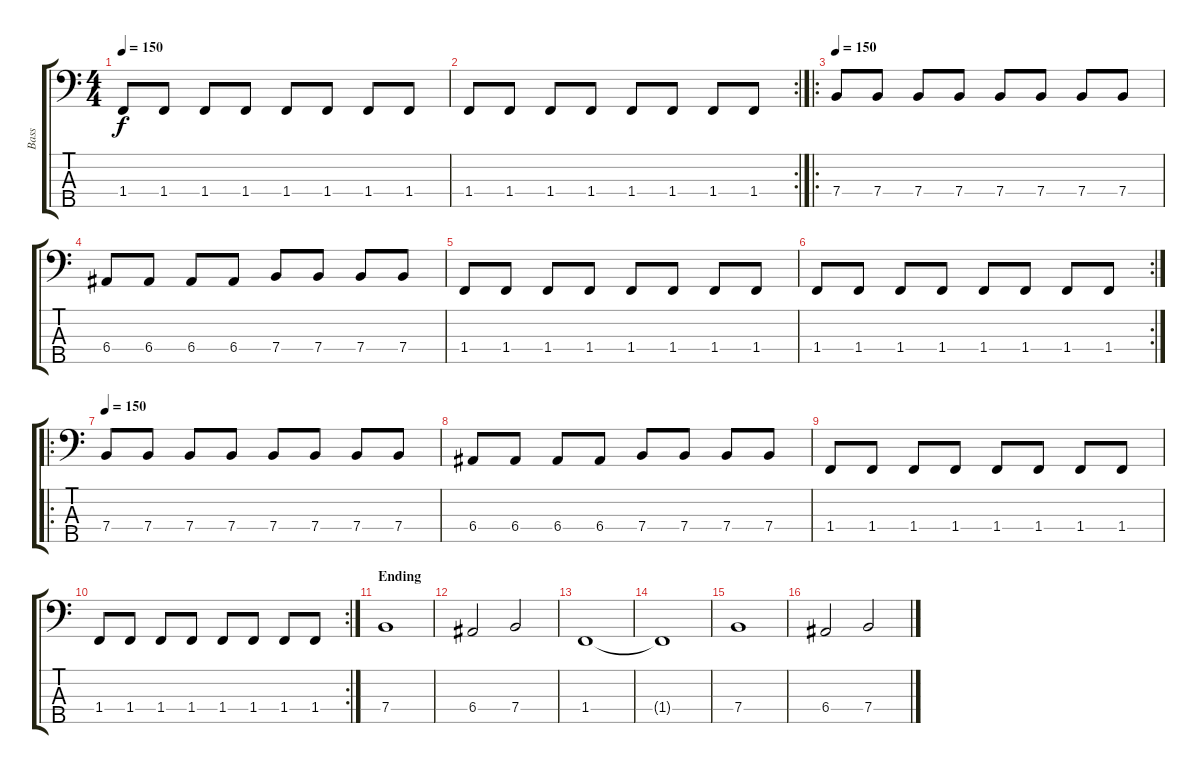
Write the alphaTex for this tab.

\track ("Bass" "Bass") {instrument electricbassfinger}
\staff {score tabs}
\tuning (G2 D2 A1 E1 B0) {hide}
\ts (4 4)
\tempo 150
\clef f4
\ks c
1.4.8{dy f} 1.4.8 1.4.8 1.4.8 1.4.8 1.4.8 1.4.8 1.4.8 |
\rc 2
1.4.8 1.4.8 1.4.8 1.4.8 1.4.8 1.4.8 1.4.8 1.4.8 |
\ro
\tempo 150
7.4.8 7.4.8 7.4.8 7.4.8 7.4.8 7.4.8 7.4.8 7.4.8 |
6.4.8 6.4.8 6.4.8 6.4.8 7.4.8 7.4.8 7.4.8 7.4.8 |
1.4.8 1.4.8 1.4.8 1.4.8 1.4.8 1.4.8 1.4.8 1.4.8 |
\rc 2
1.4.8 1.4.8 1.4.8 1.4.8 1.4.8 1.4.8 1.4.8 1.4.8 |
\ro
\tempo 150
7.4.8 7.4.8 7.4.8 7.4.8 7.4.8 7.4.8 7.4.8 7.4.8 |
6.4.8 6.4.8 6.4.8 6.4.8 7.4.8 7.4.8 7.4.8 7.4.8 |
1.4.8 1.4.8 1.4.8 1.4.8 1.4.8 1.4.8 1.4.8 1.4.8 |
\rc 2
1.4.8 1.4.8 1.4.8 1.4.8 1.4.8 1.4.8 1.4.8 1.4.8 |
\section ("" "Ending")
7.4.1 |
6.4.2 7.4.2 |
1.4.1 |
1.4{t}.1 |
7.4.1 |
6.4.2 7.4.2
